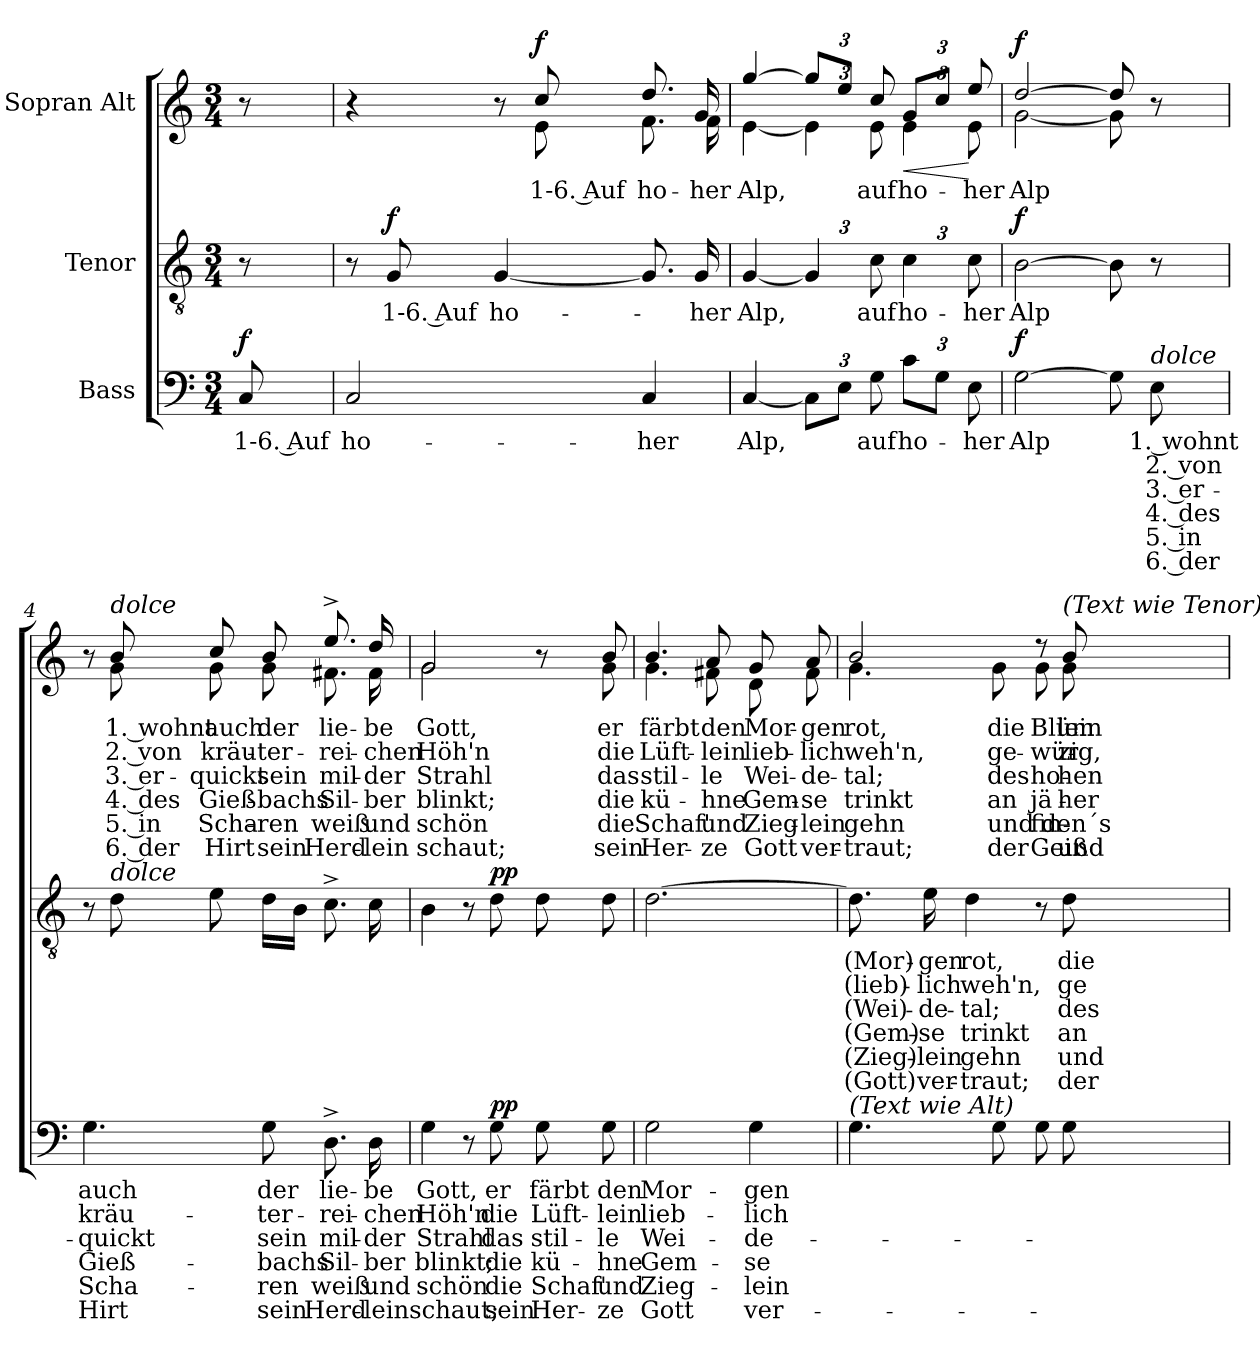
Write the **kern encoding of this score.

**kern	**text	**text	**text	**text	**text	**text	**dynam	**kern	**text	**text	**text	**text	**text	**text	**dynam	**kern	**text	**text	**text	**text	**text	**text	**dynam
*part3	*part3	*part3	*part3	*part3	*part3	*part3	*part3	*part2	*part2	*part2	*part2	*part2	*part2	*part2	*part2	*part1	*part1	*part1	*part1	*part1	*part1	*part1	*part1
*staff3	*staff3	*staff3	*staff3	*staff3	*staff3	*staff3	*staff3	*staff2	*staff2	*staff2	*staff2	*staff2	*staff2	*staff2	*staff2	*staff1	*staff1	*staff1	*staff1	*staff1	*staff1	*staff1	*staff1
*I"Bass	*	*	*	*	*	*	*	*I"Tenor	*	*	*	*	*	*	*	*I"Sopran Alt	*	*	*	*	*	*	*
*clefF4	*	*	*	*	*	*	*	*clefGv2	*	*	*	*	*	*	*	*clefG2	*	*	*	*	*	*	*
*k[]	*	*	*	*	*	*	*	*k[]	*	*	*	*	*	*	*	*k[]	*	*	*	*	*	*	*
*M3/4	*	*	*	*	*	*	*	*M3/4	*	*	*	*	*	*	*	*M3/4	*	*	*	*	*	*	*
*MM90	*	*	*	*	*	*	*	*MM90	*	*	*	*	*	*	*	*MM90	*	*	*	*	*	*	*
=	=	=	=	=	=	=	=	=	=	=	=	=	=	=	=	=	=	=	=	=	=	=	=
!	!LO:LY:b	!	!	!	!	!	!LO:DY:a	!	!	!	!	!	!	!	!	!	!	!	!	!	!	!	!
*	*	*	*	*	*	*	*	*	*	*	*	*	*	*	*	*^	*	*	*	*	*	*	*
8C/	1-6. Auf	.	.	.	.	.	f	8r	.	.	.	.	.	.	.	8r	8ryy	.	.	.	.	.	.	.
=1	=1	=1	=1	=1	=1	=1	=1	=1	=1	=1	=1	=1	=1	=1	=1	=1	=1	=1	=1	=1	=1	=1	=1	=1
!	!LO:LY:b	!	!	!	!	!	!	!	!	!	!	!	!	!	!	!	!	!	!	!	!	!	!	!
2C/	ho-	.	.	.	.	.	.	8r	.	.	.	.	.	.	.	4r	4ryy	.	.	.	.	.	.	.
!	!	!	!	!	!	!	!	!	!LO:LY:b	!	!	!	!	!	!LO:DY:a	!	!	!	!	!	!	!	!	!
.	.	.	.	.	.	.	.	8G/	1-6. Auf	.	.	.	.	.	f	.	.	.	.	.	.	.	.	.
!	!	!	!	!	!	!	!	!	!LO:LY:b	!	!	!	!	!	!	!	!	!	!	!	!	!	!	!
.	.	.	.	.	.	.	.	[4G/	ho-	.	.	.	.	.	.	8r	8ryy	.	.	.	.	.	.	.
!	!	!	!	!	!	!	!	!	!	!	!	!	!	!	!	!	!	!LO:LY:b	!	!	!	!	!	!LO:DY:a
.	.	.	.	.	.	.	.	.	.	.	.	.	.	.	.	8cc/	8e\	1-6. Auf	.	.	.	.	.	f
!	!LO:LY:b	!	!	!	!	!	!	!	!	!	!	!	!	!	!	!	!	!LO:LY:b	!	!	!	!	!	!
4C/	-her	.	.	.	.	.	.	8.G/]	.	.	.	.	.	.	.	8.dd/	8.f\	ho-	.	.	.	.	.	.
!	!	!	!	!	!	!	!	!	!LO:LY:b	!	!	!	!	!	!	!	!	!LO:LY:b	!	!	!	!	!	!
.	.	.	.	.	.	.	.	16G/	-her	.	.	.	.	.	.	16g/	16f\	-her	.	.	.	.	.	.
=2	=2	=2	=2	=2	=2	=2	=2	=2	=2	=2	=2	=2	=2	=2	=2	=2	=2	=2	=2	=2	=2	=2	=2	=2
!	!LO:LY:b	!	!	!	!	!	!	!	!LO:LY:b	!	!	!	!	!	!	!	!	!LO:LY:b	!	!	!	!	!	!
[4C/	Alp,	.	.	.	.	.	.	[4G/	Alp,	.	.	.	.	.	.	[4gg/	[4e\	Alp,	.	.	.	.	.	.
*Xbrackettup	*	*	*	*	*	*	*	*Xbrackettup	*	*	*	*	*	*	*	*Xbrackettup	*	*	*	*	*	*	*	*
12C\L]	.	.	.	.	.	.	.	6G/]	.	.	.	.	.	.	.	12gg/L]	6e\]	.	.	.	.	.	.	.
12E\J	.	.	.	.	.	.	.	.	.	.	.	.	.	.	.	12ee/J	.	.	.	.	.	.	.	.
!	!LO:LY:b	!	!	!	!	!	!	!	!LO:LY:b	!	!	!	!	!	!	!	!	!LO:LY:b	!	!	!	!	!	!
12G\	auf	.	.	.	.	.	.	12c\	auf	.	.	.	.	.	.	12cc/	12e\	auf	.	.	.	.	.	.
!	!LO:LY:b	!	!	!	!	!	!	!	!LO:LY:b	!	!	!	!	!	!	!	!	!LO:LY:b	!	!	!	!	!	!LO:HP:b
12c\L	ho-	.	.	.	.	.	.	6c\	ho-	.	.	.	.	.	.	12g/L	6e\	ho-	.	.	.	.	.	<
12G\J	.	.	.	.	.	.	.	.	.	.	.	.	.	.	.	12cc/J	.	.	.	.	.	.	.	.
!	!LO:LY:b	!	!	!	!	!	!	!	!LO:LY:b	!	!	!	!	!	!	!	!	!LO:LY:b	!	!	!	!	!	!
12E\	-her	.	.	.	.	.	.	12c\	-her	.	.	.	.	.	.	12ee/	12e\	-her	.	.	.	.	.	[
=3	=3	=3	=3	=3	=3	=3	=3	=3	=3	=3	=3	=3	=3	=3	=3	=3	=3	=3	=3	=3	=3	=3	=3	=3
!	!LO:LY:b	!	!	!	!	!	!LO:DY:a	!	!LO:LY:b	!	!	!	!	!	!LO:DY:a	!	!	!LO:LY:b	!	!	!	!	!	!LO:DY:a
[2G\	Alp	.	.	.	.	.	f	[2B\	Alp	.	.	.	.	.	f	[2dd/	[2g\	Alp	.	.	.	.	.	f
8G\]	.	.	.	.	.	.	.	8B\]	.	.	.	.	.	.	.	8dd/]	8g\]	.	.	.	.	.	.	.
!LO:TX:a:i:t=dolce	!	!	!	!	!	!	!	!	!	!	!	!	!	!	!	!	!	!	!	!	!	!	!	!
!	!LO:LY:b	!LO:LY:b	!LO:LY:b	!LO:LY:b	!LO:LY:b	!LO:LY:b	!	!	!	!	!	!	!	!	!	!	!	!	!	!	!	!	!	!
8E\	1. wohnt	2. von	3. er-	4. des	5. in	6. der	.	8r	.	.	.	.	.	.	.	8r	8ryy	.	.	.	.	.	.	.
!!LO:LB:g=z	!!
=4	=4	=4	=4	=4	=4	=4	=4	=4	=4	=4	=4	=4	=4	=4	=4	=4	=4	=4	=4	=4	=4	=4	=4	=4
!	!LO:LY:b	!LO:LY:b	!LO:LY:b	!LO:LY:b	!LO:LY:b	!LO:LY:b	!	!	!	!	!	!	!	!	!	!	!	!	!	!	!	!	!	!
4.G\	auch	kräu-	-quickt	Gieß-	Scha-	Hirt	.	8r	.	.	.	.	.	.	.	8r	8ryy	.	.	.	.	.	.	.
!	!	!	!	!	!	!	!	!	!	!	!	!	!	!	!	!LO:TX:a:i:t=dolce	!	!	!	!	!	!	!	!
!	!	!	!	!	!	!	!	!LO:TX:a:i:t=dolce	!	!	!	!	!	!	!	!	!	!	!	!	!	!	!	!
!	!	!	!	!	!	!	!	!	!	!	!	!	!	!	!	!	!	!LO:LY:b	!LO:LY:b	!LO:LY:b	!LO:LY:b	!LO:LY:b	!LO:LY:b	!
.	.	.	.	.	.	.	.	8d\	.	.	.	.	.	.	.	8b/	8g\	1. wohnt	2. von	3. er-	4. des	5. in	6. der	.
!	!	!	!	!	!	!	!	!	!	!	!	!	!	!	!	!	!	!LO:LY:b	!LO:LY:b	!LO:LY:b	!LO:LY:b	!LO:LY:b	!LO:LY:b	!
.	.	.	.	.	.	.	.	8e\	.	.	.	.	.	.	.	8cc/	8g\	auch	kräu-	-quickt	Gieß-	Scha-	Hirt	.
!	!LO:LY:b	!LO:LY:b	!LO:LY:b	!LO:LY:b	!LO:LY:b	!LO:LY:b	!	!	!	!	!	!	!	!	!	!	!	!LO:LY:b	!LO:LY:b	!LO:LY:b	!LO:LY:b	!LO:LY:b	!LO:LY:b	!
8G\	der	-ter-	sein	-bachs	-ren	sein	.	16d\LL	.	.	.	.	.	.	.	8b/	8g\	der	-ter-	sein	-bachs	-ren	sein	.
.	.	.	.	.	.	.	.	16B\JJ	.	.	.	.	.	.	.	.	.	.	.	.	.	.	.	.
!	!LO:LY:b	!LO:LY:b	!LO:LY:b	!LO:LY:b	!LO:LY:b	!LO:LY:b	!	!	!	!	!	!	!	!	!	!	!	!LO:LY:b	!LO:LY:b	!LO:LY:b	!LO:LY:b	!LO:LY:b	!LO:LY:b	!
8.D^\	lie-	-rei-	mil-	Sil-	weiß	Herd-	.	8.c^\	.	.	.	.	.	.	.	8.ee^/	8.f#X\	lie-	-rei-	mil-	Sil-	weiß	Herd-	.
!	!LO:LY:b	!LO:LY:b	!LO:LY:b	!LO:LY:b	!LO:LY:b	!LO:LY:b	!	!	!	!	!	!	!	!	!	!	!	!LO:LY:b	!LO:LY:b	!LO:LY:b	!LO:LY:b	!LO:LY:b	!LO:LY:b	!
16D\	-be	-chen	-der	-ber	und	-lein	.	16c\	.	.	.	.	.	.	.	16dd/	16f#\	-be	-chen	-der	-ber	und	-lein	.
=5	=5	=5	=5	=5	=5	=5	=5	=5	=5	=5	=5	=5	=5	=5	=5	=5	=5	=5	=5	=5	=5	=5	=5	=5
!	!LO:LY:b	!LO:LY:b	!LO:LY:b	!LO:LY:b	!LO:LY:b	!LO:LY:b	!	!	!	!	!	!	!	!	!	!	!	!LO:LY:b	!LO:LY:b	!LO:LY:b	!LO:LY:b	!LO:LY:b	!LO:LY:b	!
4G\	Gott,	Höh'n	Strahl	blinkt;	schön	schaut;	.	4B\	.	.	.	.	.	.	.	2g/	2g\	Gott,	Höh'n	Strahl	blinkt;	schön	schaut;	.
8r	.	.	.	.	.	.	.	8r	.	.	.	.	.	.	.	.	.	.	.	.	.	.	.	.
!	!LO:LY:b	!LO:LY:b	!LO:LY:b	!LO:LY:b	!LO:LY:b	!LO:LY:b	!LO:DY:a	!	!	!	!	!	!	!	!LO:DY:a	!	!	!	!	!	!	!	!	!
8G\	er	die	das	die	die	sein	pp	8d\	.	.	.	.	.	.	pp	.	.	.	.	.	.	.	.	.
!	!LO:LY:b	!LO:LY:b	!LO:LY:b	!LO:LY:b	!LO:LY:b	!LO:LY:b	!	!	!	!	!	!	!	!	!	!	!	!	!	!	!	!	!	!
8G\	färbt	Lüft-	stil-	kü-	Schaf'	Her-	.	8d\	.	.	.	.	.	.	.	8r	8ryy	.	.	.	.	.	.	.
!	!LO:LY:b	!LO:LY:b	!LO:LY:b	!LO:LY:b	!LO:LY:b	!LO:LY:b	!	!	!	!	!	!	!	!	!	!	!	!LO:LY:b	!LO:LY:b	!LO:LY:b	!LO:LY:b	!LO:LY:b	!LO:LY:b	!
8G\	den	-lein	-le	-hne	und	-ze	.	8d\	.	.	.	.	.	.	.	8b/	8g\	er	die	das	die	die	sein	.
=6	=6	=6	=6	=6	=6	=6	=6	=6	=6	=6	=6	=6	=6	=6	=6	=6	=6	=6	=6	=6	=6	=6	=6	=6
!	!LO:LY:b	!LO:LY:b	!LO:LY:b	!LO:LY:b	!LO:LY:b	!LO:LY:b	!	!	!	!	!	!	!	!	!	!	!	!LO:LY:b	!LO:LY:b	!LO:LY:b	!LO:LY:b	!LO:LY:b	!LO:LY:b	!
2G\	Mor-	lieb-	Wei-	Gem-	Zieg-	Gott	.	[2.d\	.	.	.	.	.	.	.	4.b/	4.g\	färbt	Lüft-	stil-	kü-	Schaf'	Her-	.
!	!	!	!	!	!	!	!	!	!	!	!	!	!	!	!	!	!	!LO:LY:b	!LO:LY:b	!LO:LY:b	!LO:LY:b	!LO:LY:b	!LO:LY:b	!
.	.	.	.	.	.	.	.	.	.	.	.	.	.	.	.	8a/	8f#X\	den	-lein	-le	-hne	und	-ze	.
!	!LO:LY:b	!LO:LY:b	!LO:LY:b	!LO:LY:b	!LO:LY:b	!LO:LY:b	!	!	!	!	!	!	!	!	!	!	!	!LO:LY:b	!LO:LY:b	!LO:LY:b	!LO:LY:b	!LO:LY:b	!LO:LY:b	!
4G\	-gen	-lich	-de-	-se	-lein	ver-	.	.	.	.	.	.	.	.	.	8g/	8d\	Mor-	lieb-	Wei-	Gem-	Zieg-	Gott	.
!	!	!	!	!	!	!	!	!	!	!	!	!	!	!	!	!	!	!LO:LY:b	!LO:LY:b	!LO:LY:b	!LO:LY:b	!LO:LY:b	!LO:LY:b	!
.	.	.	.	.	.	.	.	.	.	.	.	.	.	.	.	8a/	8f#\	-gen	-lich	-de-	-se	-lein	ver-	.
!!LO:PB:g=z	!!
=7	=7	=7	=7	=7	=7	=7	=7	=7	=7	=7	=7	=7	=7	=7	=7	=7	=7	=7	=7	=7	=7	=7	=7	=7
!LO:TX:a:i:t=(Text wie Alt)	!	!	!	!	!	!	!	!	!	!	!	!	!	!	!	!	!	!	!	!	!	!	!	!
!	!	!	!	!	!	!	!	!	!LO:LY:b	!LO:LY:b	!LO:LY:b	!LO:LY:b	!LO:LY:b	!LO:LY:b	!	!	!	!LO:LY:b	!LO:LY:b	!LO:LY:b	!LO:LY:b	!LO:LY:b	!LO:LY:b	!
4.G\	.	.	.	.	.	.	.	8.d\]	(Mor)-	(lieb)-	(Wei)-	(Gem)-	(Zieg)-	(Gott)	.	2b/	4.g\	rot,	weh'n,	-tal;	trinkt	gehn	-traut;	.
!	!	!	!	!	!	!	!	!	!LO:LY:b	!LO:LY:b	!LO:LY:b	!LO:LY:b	!LO:LY:b	!LO:LY:b	!	!	!	!	!	!	!	!	!	!
.	.	.	.	.	.	.	.	16e\	-gen	-lich	-de-	-se	-lein	ver-	.	.	.	.	.	.	.	.	.	.
!	!	!	!	!	!	!	!	!	!LO:LY:b	!LO:LY:b	!LO:LY:b	!LO:LY:b	!LO:LY:b	!LO:LY:b	!	!	!	!	!	!	!	!	!	!
.	.	.	.	.	.	.	.	4d\	rot,	weh'n,	-tal;	trinkt	gehn	-traut;	.	.	.	.	.	.	.	.	.	.
!	!	!	!	!	!	!	!	!	!	!	!	!	!	!	!	!	!	!LO:LY:b	!LO:LY:b	!LO:LY:b	!LO:LY:b	!LO:LY:b	!LO:LY:b	!
8G\	.	.	.	.	.	.	.	.	.	.	.	.	.	.	.	.	8g\	die	ge-	des	an	und	der	.
!	!	!	!	!	!	!	!	!	!	!	!	!	!	!	!	!	!	!LO:LY:b	!LO:LY:b	!LO:LY:b	!LO:LY:b	!LO:LY:b	!LO:LY:b	!
8G\	.	.	.	.	.	.	.	8r	.	.	.	.	.	.	.	8r	8g\	Blüm-	-wür-	ho-	jä-	fin-	Geiß	.
!	!	!	!	!	!	!	!	!	!	!	!	!	!	!	!	!LO:TX:a:i:t=(Text wie Tenor)	!	!	!	!	!	!	!	!
!	!	!	!	!	!	!	!	!	!LO:LY:b	!LO:LY:b	!LO:LY:b	!LO:LY:b	!LO:LY:b	!LO:LY:b	!	!	!	!LO:LY:b	!LO:LY:b	!LO:LY:b	!LO:LY:b	!LO:LY:b	!LO:LY:b	!
8G\	.	.	.	.	.	.	.	8d\	die	ge-	des	an	und	der	.	8b/	8g\	-lein	-zig,	-hen	-her	-den´s	und	.
*	*	*	*	*	*	*	*	*	*	*	*	*	*	*	*	*v	*v	*	*	*	*	*	*	*
=	=	=	=	=	=	=	=	=	=	=	=	=	=	=	=	=	=	=	=	=	=	=	=
*-	*-	*-	*-	*-	*-	*-	*-	*-	*-	*-	*-	*-	*-	*-	*-	*-	*-	*-	*-	*-	*-	*-	*-
